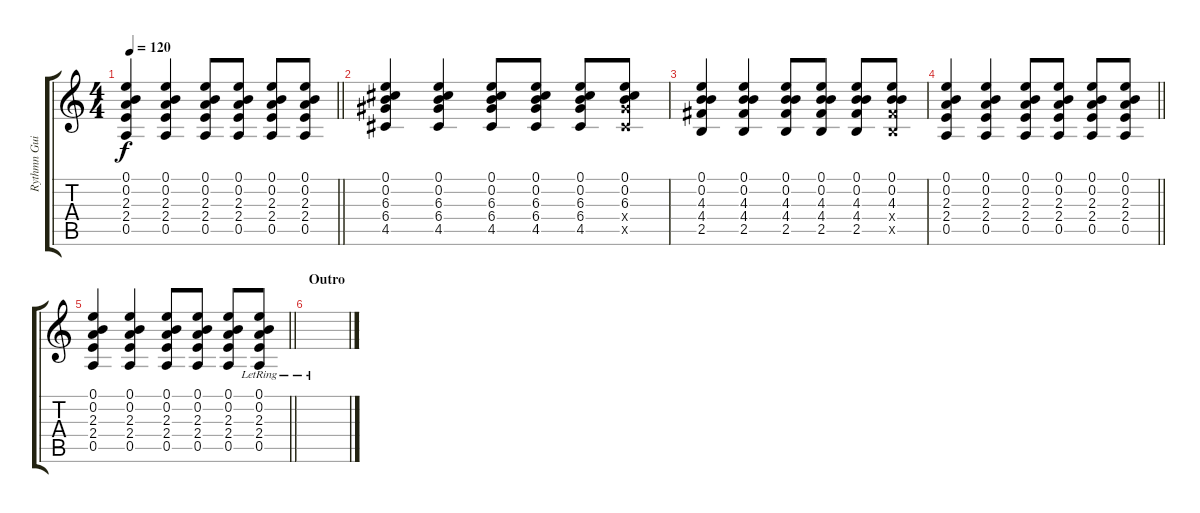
\track ("Rythmn Guitar" "Rythmn Gui") {instrument acousticguitarsteel}
\staff {score tabs}
\tuning (E4 B3 G3 D3 A2 E2) {hide}
\ts (4 4)
\tempo 120
\clef g2
\barLineRight lightlight
\ks c
(0.1 0.2 2.3 2.4 0.5).4{dy f} (0.1 0.2 2.3 2.4 0.5).4 (0.1 0.2 2.3 2.4 0.5).8 (0.1 0.2 2.3 2.4 0.5).8 (0.1 0.2 2.3 2.4 0.5).8 (0.1 0.2 2.3 2.4 0.5).8 |
(0.1 0.2 6.3 6.4 4.5).4 (0.1 0.2 6.3 6.4 4.5).4 (0.1 0.2 6.3 6.4 4.5).8 (0.1 0.2 6.3 6.4 4.5).8 (0.1 0.2 6.3 6.4 4.5).8 (0.1 0.2 6.3 6.4{x} 4.5{x}).8 |
(0.1 0.2 4.3 4.4 2.5).4 (0.1 0.2 4.3 4.4 2.5).4 (0.1 0.2 4.3 4.4 2.5).8 (0.1 0.2 4.3 4.4 2.5).8 (0.1 0.2 4.3 4.4 2.5).8 (0.1 0.2 4.3 4.4{x} 2.5{x}).8 |
\barLineRight lightlight
(0.1 0.2 2.3 2.4 0.5).4 (0.1 0.2 2.3 2.4 0.5).4 (0.1 0.2 2.3 2.4 0.5).8 (0.1 0.2 2.3 2.4 0.5).8 (0.1 0.2 2.3 2.4 0.5).8 (0.1 0.2 2.3 2.4 0.5).8 |
\barLineRight lightlight
(0.1 0.2 2.3 2.4 0.5).4 (0.1 0.2 2.3 2.4 0.5).4 (0.1 0.2 2.3 2.4 0.5).8 (0.1 0.2 2.3 2.4 0.5).8 (0.1 0.2 2.3 2.4 0.5).8 (0.1 0.2 2.3 2.4 0.5{lr}).8 |
\section ("" "Outro")
